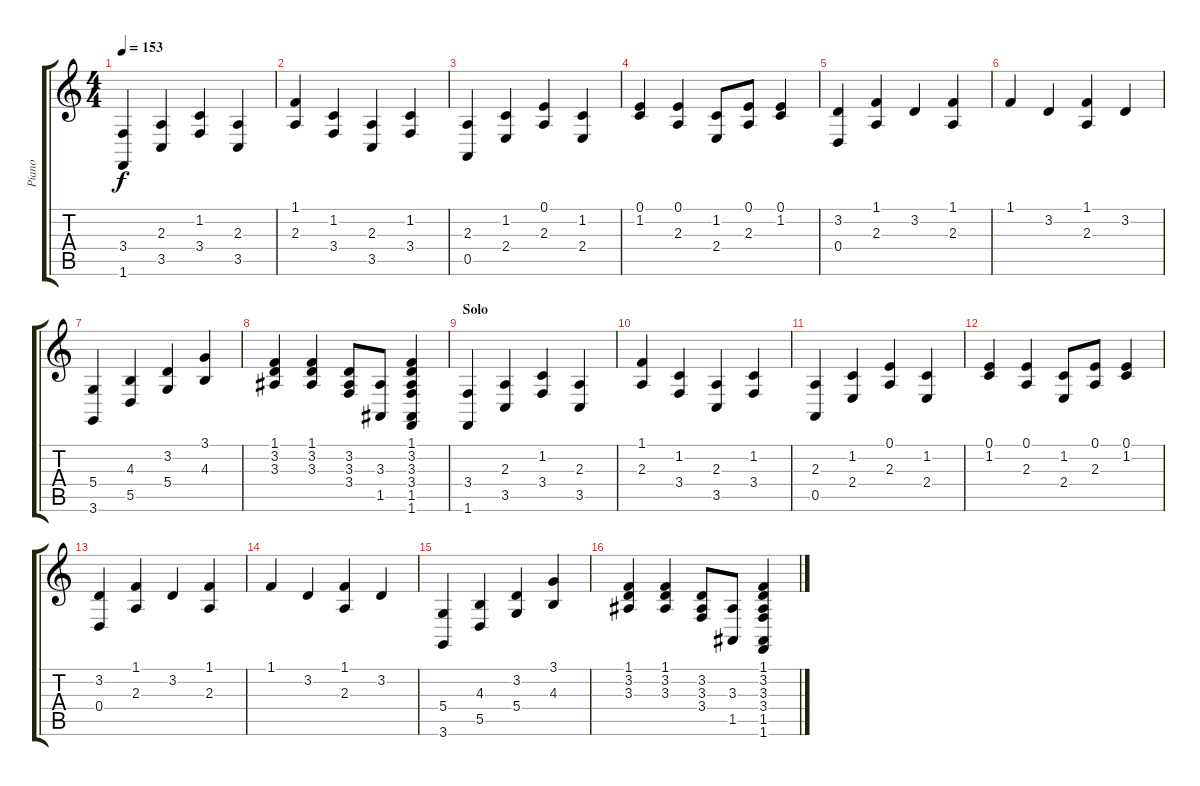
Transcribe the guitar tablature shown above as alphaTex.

\track ("Piano" "Piano") {instrument acousticgrandpiano}
\staff {score tabs}
\tuning (E4 B3 G3 D3 A2 E2) {hide}
\ts (4 4)
\tempo 153
\clef g2
\ks c
(3.4 1.6).4{dy f} (2.3 3.5).4 (1.2 3.4).4 (2.3 3.5).4 |
(1.1 2.3).4 (1.2 3.4).4 (2.3 3.5).4 (1.2 3.4).4 |
(2.3 0.5).4 (1.2 2.4).4 (0.1 2.3).4 (1.2 2.4).4 |
(0.1 1.2).4 (0.1 2.3).4 (1.2 2.4).8 (0.1 2.3).8 (0.1 1.2).4 |
(3.2 0.4).4 (1.1 2.3).4 3.2.4 (1.1 2.3).4 |
1.1.4 3.2.4 (1.1 2.3).4 3.2.4 |
(5.4 3.6).4 (4.3 5.5).4 (3.2 5.4).4 (3.1 4.3).4 |
(1.1 3.2 3.3).4 (1.1 3.2 3.3).4 (3.2 3.3 3.4).8 (3.3 1.5).8 (1.1 3.2 3.3 3.4 1.5 1.6).4 |
\section ("" "Solo")
(3.4 1.6).4 (2.3 3.5).4 (1.2 3.4).4 (2.3 3.5).4 |
(1.1 2.3).4 (1.2 3.4).4 (2.3 3.5).4 (1.2 3.4).4 |
(2.3 0.5).4 (1.2 2.4).4 (0.1 2.3).4 (1.2 2.4).4 |
(0.1 1.2).4 (0.1 2.3).4 (1.2 2.4).8 (0.1 2.3).8 (0.1 1.2).4 |
(3.2 0.4).4 (1.1 2.3).4 3.2.4 (1.1 2.3).4 |
1.1.4 3.2.4 (1.1 2.3).4 3.2.4 |
(5.4 3.6).4 (4.3 5.5).4 (3.2 5.4).4 (3.1 4.3).4 |
(1.1 3.2 3.3).4 (1.1 3.2 3.3).4 (3.2 3.3 3.4).8 (3.3 1.5).8 (1.1 3.2 3.3 3.4 1.5 1.6).4
